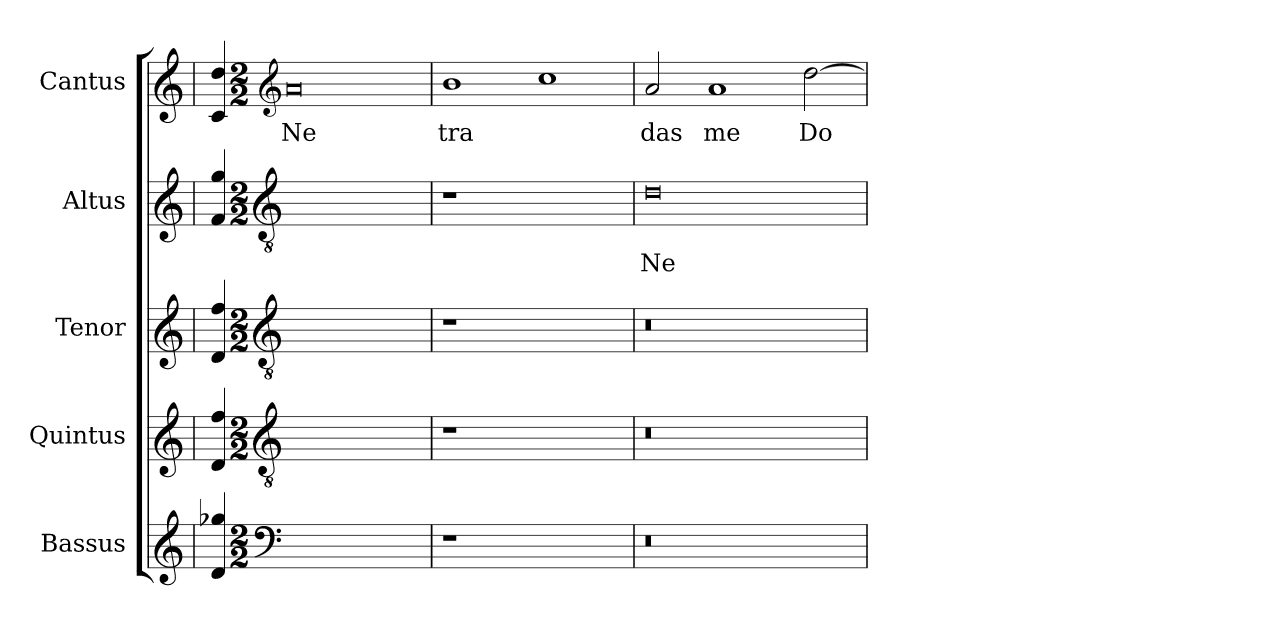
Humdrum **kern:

**kern	**kern	**kern	**kern	**text	**kern	**text
*part5	*part4	*part3	*part2	*part2	*part1	*part1
*staff5	*staff4	*staff3	*staff2	*staff2	*staff1	*staff1
*I"Bassus	*I"Quintus	*I"Tenor	*I"Altus	*	*I"Cantus	*
!!LO:PB:g=z
*stria5	*stria5	*stria5	*stria5	*	*stria5	*
=1	=1	=1	=1	=1!	=1!	=1!
4gg-X/ 4d/	4ff/ 4d/	4ff/ 4d/	4gg/ 4f/	.	4dd/ 4c/	.
*clefF4	*clefGv2	*clefGv2	*clefGv2	*	*clefG2	*
*M2/2	*M2/2	*M2/2	*M2/2	*	*M2/2	*
*met(c|)	*met(c|)	*met(c|)	*met(c|)	*	*met(c|)	*
!	!	!	!	!	!	!LO:LY:b:cj
0ryy	0ryy	0ryy	0ryy	.	0a	Ne
=2	=2	=2	=2	=2	=2	=2
!	!	!	!	!	!	!LO:LY:b:cj
1r	1r	1r	1r	.	1b	tra
1ryy	1ryy	1ryy	1ryy	.	1cc	.
=3	=3	=3	=3	=3	=3	=3
!	!	!	!	!LO:LY:b:cj	!	!LO:LY:b:cj
0r	0r	0r	0d	Ne	2a/	das
!	!	!	!	!	!	!LO:LY:b:cj
.	.	.	.	.	1a	me
!	!	!	!	!	!	!LO:LY:b
.	.	.	.	.	[>2dd\	Do
=	=	=	=	=	=	=
*-	*-	*-	*-	*-	*-	*-
